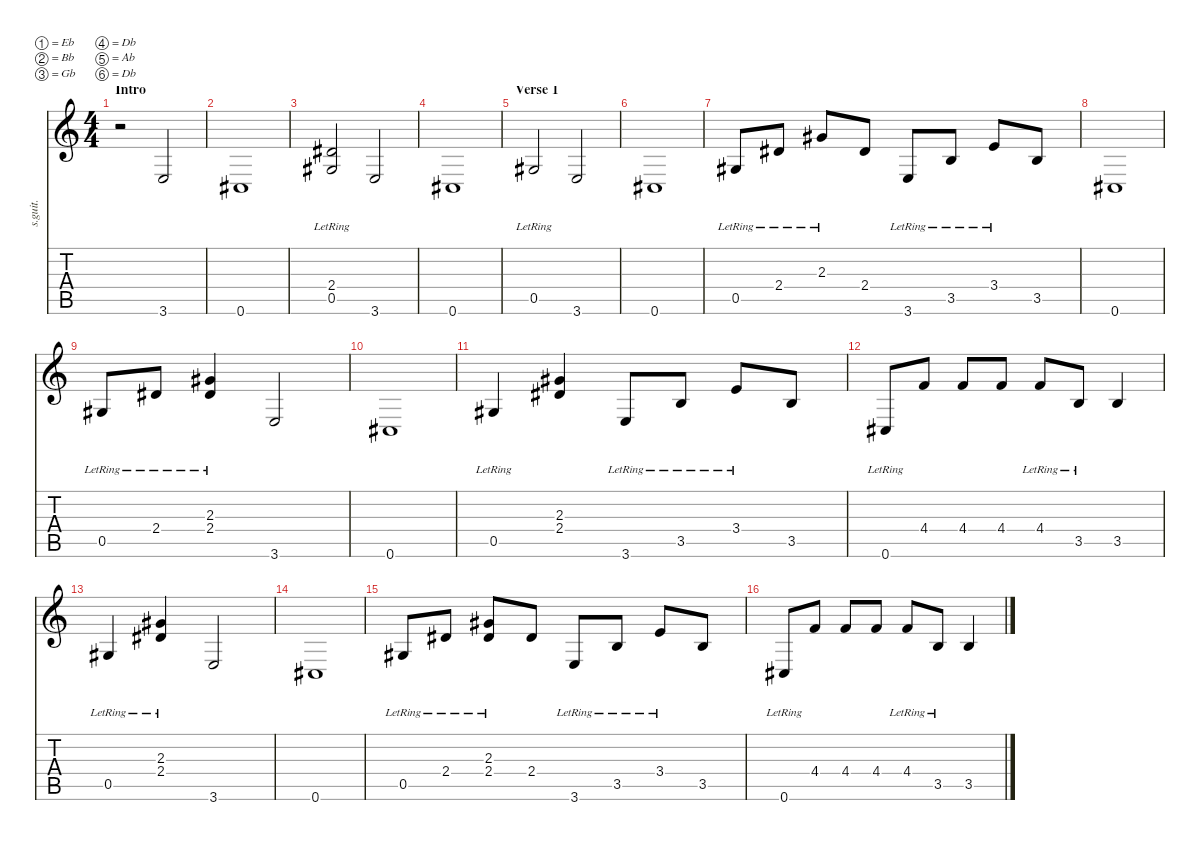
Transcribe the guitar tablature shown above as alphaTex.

\defaultSystemsLayout 4
\hideDynamics
\bracketExtendMode nobrackets
\track ("Kurt Cobain - Overdubs" "s.guit.") {instrument electricguitarclean}
\staff {score tabs}
\tuning (Eb4 Bb3 Gb3 Db3 Ab2 Db2)
\ts (4 4)
\beaming (8 2 2 2 2)
\section ("" "Intro")
\tempo (100 hide)
\clef g2
\ks c
r.2{dy mf instrument electricguitarclean} 3.6.2{lyrics (0 "") lyrics (1 "") lyrics (2 "") lyrics (3 "") lyrics (4 "")} |
0.6{acc #}.1{lyrics (0 "") lyrics (1 "") lyrics (2 "") lyrics (3 "") lyrics (4 "")} |
(2.4{lr acc #} 0.5{lr acc #}).2{lyrics (0 "") lyrics (1 "") lyrics (2 "") lyrics (3 "") lyrics (4 "")} 3.6.2{lyrics (0 "") lyrics (1 "") lyrics (2 "") lyrics (3 "") lyrics (4 "")} |
0.6{acc #}.1{lyrics (0 "") lyrics (1 "") lyrics (2 "") lyrics (3 "") lyrics (4 "")} |
\section ("" "Verse 1")
0.5{lr acc #}.2{lyrics (0 "") lyrics (1 "") lyrics (2 "") lyrics (3 "") lyrics (4 "")} 3.6.2{lyrics (0 "") lyrics (1 "") lyrics (2 "") lyrics (3 "") lyrics (4 "")} |
0.6{acc #}.1{lyrics (0 "") lyrics (1 "") lyrics (2 "") lyrics (3 "") lyrics (4 "")} |
0.5{lr acc #}.8{lyrics (0 "") lyrics (1 "") lyrics (2 "") lyrics (3 "") lyrics (4 "")} 2.4{lr acc #}.8{lyrics (0 "") lyrics (1 "") lyrics (2 "") lyrics (3 "") lyrics (4 "")} 2.3{lr acc #}.8{lyrics (0 "") lyrics (1 "") lyrics (2 "") lyrics (3 "") lyrics (4 "")} 2.4{acc #}.8{lyrics (0 "") lyrics (1 "") lyrics (2 "") lyrics (3 "") lyrics (4 "")} 3.6{lr}.8{lyrics (0 "") lyrics (1 "") lyrics (2 "") lyrics (3 "") lyrics (4 "")} 3.5{lr}.8{lyrics (0 "") lyrics (1 "") lyrics (2 "") lyrics (3 "") lyrics (4 "")} 3.4{lr}.8{lyrics (0 "") lyrics (1 "") lyrics (2 "") lyrics (3 "") lyrics (4 "")} 3.5.8{lyrics (0 "") lyrics (1 "") lyrics (2 "") lyrics (3 "") lyrics (4 "")} |
0.6{acc #}.1{lyrics (0 "") lyrics (1 "") lyrics (2 "") lyrics (3 "") lyrics (4 "")} |
0.5{lr acc #}.8{lyrics (0 "") lyrics (1 "") lyrics (2 "") lyrics (3 "") lyrics (4 "")} 2.4{lr acc #}.8{lyrics (0 "") lyrics (1 "") lyrics (2 "") lyrics (3 "") lyrics (4 "")} (2.3{lr acc #} 2.4{lr acc #}).4{lyrics (0 "") lyrics (1 "") lyrics (2 "") lyrics (3 "") lyrics (4 "")} 3.6.2{lyrics (0 "") lyrics (1 "") lyrics (2 "") lyrics (3 "") lyrics (4 "")} |
0.6{acc #}.1{lyrics (0 "") lyrics (1 "") lyrics (2 "") lyrics (3 "") lyrics (4 "")} |
0.5{lr acc #}.4{lyrics (0 "") lyrics (1 "") lyrics (2 "") lyrics (3 "") lyrics (4 "")} (2.3{acc #} 2.4{acc #}).4{lyrics (0 "") lyrics (1 "") lyrics (2 "") lyrics (3 "") lyrics (4 "")} 3.6{lr}.8{lyrics (0 "") lyrics (1 "") lyrics (2 "") lyrics (3 "") lyrics (4 "")} 3.5{lr}.8{lyrics (0 "") lyrics (1 "") lyrics (2 "") lyrics (3 "") lyrics (4 "")} 3.4{lr}.8{lyrics (0 "") lyrics (1 "") lyrics (2 "") lyrics (3 "") lyrics (4 "")} 3.5.8{lyrics (0 "") lyrics (1 "") lyrics (2 "") lyrics (3 "") lyrics (4 "")} |
0.6{lr acc #}.8{lyrics (0 "") lyrics (1 "") lyrics (2 "") lyrics (3 "") lyrics (4 "")} 4.4.8{lyrics (0 "") lyrics (1 "") lyrics (2 "") lyrics (3 "") lyrics (4 "")} 4.4.8{lyrics (0 "") lyrics (1 "") lyrics (2 "") lyrics (3 "") lyrics (4 "")} 4.4.8{lyrics (0 "") lyrics (1 "") lyrics (2 "") lyrics (3 "") lyrics (4 "")} 4.4{lr}.8{lyrics (0 "") lyrics (1 "") lyrics (2 "") lyrics (3 "") lyrics (4 "")} 3.5{lr}.8{lyrics (0 "") lyrics (1 "") lyrics (2 "") lyrics (3 "") lyrics (4 "")} 3.5.4{lyrics (0 "") lyrics (1 "") lyrics (2 "") lyrics (3 "") lyrics (4 "")} |
0.5{lr acc #}.4{lyrics (0 "") lyrics (1 "") lyrics (2 "") lyrics (3 "") lyrics (4 "")} (2.3{lr acc #} 2.4{lr acc #}).4{lyrics (0 "") lyrics (1 "") lyrics (2 "") lyrics (3 "") lyrics (4 "")} 3.6.2{lyrics (0 "") lyrics (1 "") lyrics (2 "") lyrics (3 "") lyrics (4 "")} |
0.6{acc #}.1{lyrics (0 "") lyrics (1 "") lyrics (2 "") lyrics (3 "") lyrics (4 "")} |
0.5{lr acc #}.8{lyrics (0 "") lyrics (1 "") lyrics (2 "") lyrics (3 "") lyrics (4 "")} 2.4{lr acc #}.8{lyrics (0 "") lyrics (1 "") lyrics (2 "") lyrics (3 "") lyrics (4 "")} (2.3{lr acc #} 2.4{lr acc #}).8{lyrics (0 "") lyrics (1 "") lyrics (2 "") lyrics (3 "") lyrics (4 "")} 2.4{acc #}.8{lyrics (0 "") lyrics (1 "") lyrics (2 "") lyrics (3 "") lyrics (4 "")} 3.6{lr}.8{lyrics (0 "") lyrics (1 "") lyrics (2 "") lyrics (3 "") lyrics (4 "")} 3.5{lr}.8{lyrics (0 "") lyrics (1 "") lyrics (2 "") lyrics (3 "") lyrics (4 "")} 3.4{lr}.8{lyrics (0 "") lyrics (1 "") lyrics (2 "") lyrics (3 "") lyrics (4 "")} 3.5.8{lyrics (0 "") lyrics (1 "") lyrics (2 "") lyrics (3 "") lyrics (4 "")} |
0.6{lr acc #}.8{lyrics (0 "") lyrics (1 "") lyrics (2 "") lyrics (3 "") lyrics (4 "")} 4.4.8{lyrics (0 "") lyrics (1 "") lyrics (2 "") lyrics (3 "") lyrics (4 "")} 4.4.8{lyrics (0 "") lyrics (1 "") lyrics (2 "") lyrics (3 "") lyrics (4 "")} 4.4.8{lyrics (0 "") lyrics (1 "") lyrics (2 "") lyrics (3 "") lyrics (4 "")} 4.4{lr}.8{lyrics (0 "") lyrics (1 "") lyrics (2 "") lyrics (3 "") lyrics (4 "")} 3.5{lr}.8{lyrics (0 "") lyrics (1 "") lyrics (2 "") lyrics (3 "") lyrics (4 "")} 3.5.4{lyrics (0 "") lyrics (1 "") lyrics (2 "") lyrics (3 "") lyrics (4 "")}
